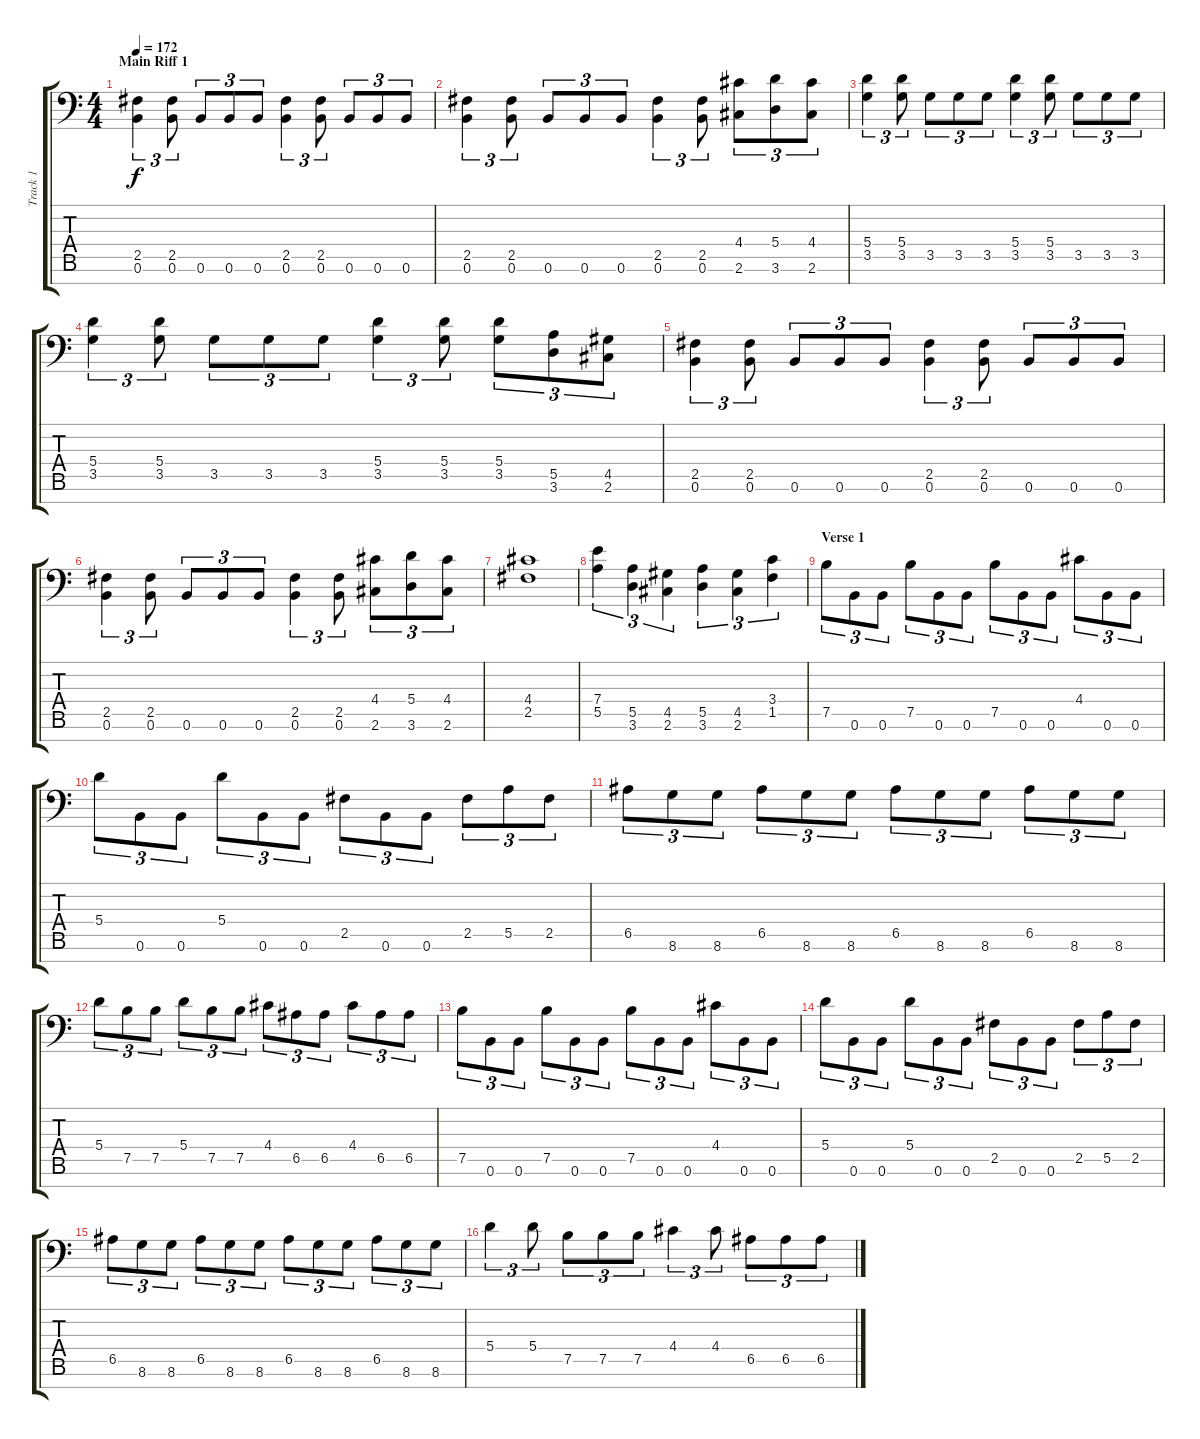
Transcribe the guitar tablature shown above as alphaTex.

\track ("Track 1" "Track 1") {instrument distortionguitar}
\staff {score tabs}
\tuning (B3 Gb3 D3 A2 E2 B1 Gb1) {hide}
\ts (4 4)
\section ("" "Main Riff 1")
\tempo 172
\clef f4
\ks c
(2.5 0.6).4{tu (3 2) dy f} (2.5 0.6).8{tu (3 2)} 0.6.8{tu (3 2)} 0.6.8{tu (3 2)} 0.6.8{tu (3 2)} (2.5 0.6).4{tu (3 2)} (2.5 0.6).8{tu (3 2)} 0.6.8{tu (3 2)} 0.6.8{tu (3 2)} 0.6.8{tu (3 2)} |
(2.5 0.6).4{tu (3 2)} (2.5 0.6).8{tu (3 2)} 0.6.8{tu (3 2)} 0.6.8{tu (3 2)} 0.6.8{tu (3 2)} (2.5 0.6).4{tu (3 2)} (2.5 0.6).8{tu (3 2)} (4.4 2.6).8{tu (3 2)} (5.4 3.6).8{tu (3 2)} (4.4 2.6).8{tu (3 2)} |
(5.4 3.5).4{tu (3 2)} (5.4 3.5).8{tu (3 2)} 3.5.8{tu (3 2)} 3.5.8{tu (3 2)} 3.5.8{tu (3 2)} (5.4 3.5).4{tu (3 2)} (5.4 3.5).8{tu (3 2)} 3.5.8{tu (3 2)} 3.5.8{tu (3 2)} 3.5.8{tu (3 2)} |
(5.4 3.5).4{tu (3 2)} (5.4 3.5).8{tu (3 2)} 3.5.8{tu (3 2)} 3.5.8{tu (3 2)} 3.5.8{tu (3 2)} (5.4 3.5).4{tu (3 2)} (5.4 3.5).8{tu (3 2)} (5.4 3.5).8{tu (3 2)} (5.5 3.6).8{tu (3 2)} (4.5 2.6).8{tu (3 2)} |
(2.5 0.6).4{tu (3 2)} (2.5 0.6).8{tu (3 2)} 0.6.8{tu (3 2)} 0.6.8{tu (3 2)} 0.6.8{tu (3 2)} (2.5 0.6).4{tu (3 2)} (2.5 0.6).8{tu (3 2)} 0.6.8{tu (3 2)} 0.6.8{tu (3 2)} 0.6.8{tu (3 2)} |
(2.5 0.6).4{tu (3 2)} (2.5 0.6).8{tu (3 2)} 0.6.8{tu (3 2)} 0.6.8{tu (3 2)} 0.6.8{tu (3 2)} (2.5 0.6).4{tu (3 2)} (2.5 0.6).8{tu (3 2)} (4.4 2.6).8{tu (3 2)} (5.4 3.6).8{tu (3 2)} (4.4 2.6).8{tu (3 2)} |
(4.4 2.5).1 |
(7.4 5.5).4{tu (3 2)} (5.5 3.6).4{tu (3 2)} (4.5 2.6).4{tu (3 2)} (5.5 3.6).4{tu (3 2)} (4.5 2.6).4{tu (3 2)} (3.4 1.5).4{tu (3 2)} |
\section ("" "Verse 1")
7.5.8{tu (3 2)} 0.6.8{tu (3 2)} 0.6.8{tu (3 2)} 7.5.8{tu (3 2)} 0.6.8{tu (3 2)} 0.6.8{tu (3 2)} 7.5.8{tu (3 2)} 0.6.8{tu (3 2)} 0.6.8{tu (3 2)} 4.4.8{tu (3 2)} 0.6.8{tu (3 2)} 0.6.8{tu (3 2)} |
5.4.8{tu (3 2)} 0.6.8{tu (3 2)} 0.6.8{tu (3 2)} 5.4.8{tu (3 2)} 0.6.8{tu (3 2)} 0.6.8{tu (3 2)} 2.5.8{tu (3 2)} 0.6.8{tu (3 2)} 0.6.8{tu (3 2)} 2.5.8{tu (3 2)} 5.5.8{tu (3 2)} 2.5.8{tu (3 2)} |
6.5.8{tu (3 2)} 8.6.8{tu (3 2)} 8.6.8{tu (3 2)} 6.5.8{tu (3 2)} 8.6.8{tu (3 2)} 8.6.8{tu (3 2)} 6.5.8{tu (3 2)} 8.6.8{tu (3 2)} 8.6.8{tu (3 2)} 6.5.8{tu (3 2)} 8.6.8{tu (3 2)} 8.6.8{tu (3 2)} |
5.4.8{tu (3 2)} 7.5.8{tu (3 2)} 7.5.8{tu (3 2)} 5.4.8{tu (3 2)} 7.5.8{tu (3 2)} 7.5.8{tu (3 2)} 4.4.8{tu (3 2)} 6.5.8{tu (3 2)} 6.5.8{tu (3 2)} 4.4.8{tu (3 2)} 6.5.8{tu (3 2)} 6.5.8{tu (3 2)} |
7.5.8{tu (3 2)} 0.6.8{tu (3 2)} 0.6.8{tu (3 2)} 7.5.8{tu (3 2)} 0.6.8{tu (3 2)} 0.6.8{tu (3 2)} 7.5.8{tu (3 2)} 0.6.8{tu (3 2)} 0.6.8{tu (3 2)} 4.4.8{tu (3 2)} 0.6.8{tu (3 2)} 0.6.8{tu (3 2)} |
5.4.8{tu (3 2)} 0.6.8{tu (3 2)} 0.6.8{tu (3 2)} 5.4.8{tu (3 2)} 0.6.8{tu (3 2)} 0.6.8{tu (3 2)} 2.5.8{tu (3 2)} 0.6.8{tu (3 2)} 0.6.8{tu (3 2)} 2.5.8{tu (3 2)} 5.5.8{tu (3 2)} 2.5.8{tu (3 2)} |
6.5.8{tu (3 2)} 8.6.8{tu (3 2)} 8.6.8{tu (3 2)} 6.5.8{tu (3 2)} 8.6.8{tu (3 2)} 8.6.8{tu (3 2)} 6.5.8{tu (3 2)} 8.6.8{tu (3 2)} 8.6.8{tu (3 2)} 6.5.8{tu (3 2)} 8.6.8{tu (3 2)} 8.6.8{tu (3 2)} |
5.4.4{tu (3 2)} 5.4.8{tu (3 2)} 7.5.8{tu (3 2)} 7.5.8{tu (3 2)} 7.5.8{tu (3 2)} 4.4.4{tu (3 2)} 4.4.8{tu (3 2)} 6.5.8{tu (3 2)} 6.5.8{tu (3 2)} 6.5.8{tu (3 2)}
